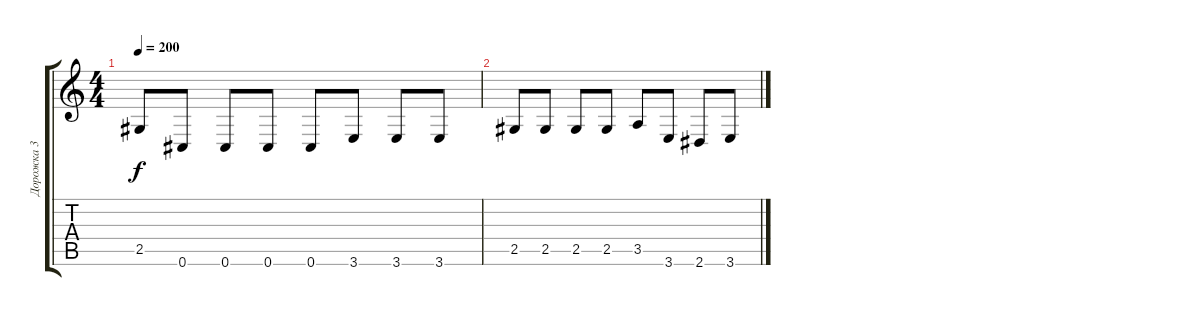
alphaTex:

\track ("Дорожка 3" "Дорожка 3") {instrument electricbassfinger}
\staff {score tabs}
\tuning (Db4 Ab3 E3 B2 Gb2 Db2) {hide}
\ts (4 4)
\tempo 200
\clef g2
\ks c
2.5.8{dy f} 0.6.8 0.6.8 0.6.8 0.6.8 3.6.8 3.6.8 3.6.8 |
2.5.8 2.5.8 2.5.8 2.5.8 3.5.8 3.6.8 2.6.8 3.6.8
